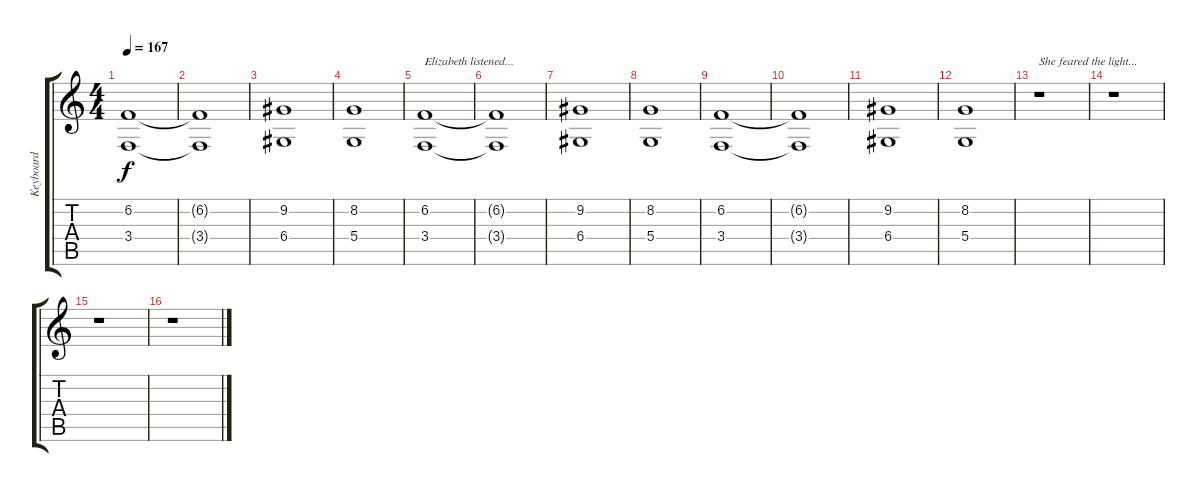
\track ("Keyboard" "Keyboard") {instrument pad4choir}
\staff {score tabs}
\tuning (E4 B3 G3 D3 A2 E2) {hide}
\ts (4 4)
\tempo 167
\clef g2
\ks c
(6.2 3.4).1{dy f} |
(6.2{t} 3.4{t}).1 |
(9.2 6.4).1 |
(8.2 5.4).1 |
(6.2 3.4).1{txt "Elizabeth listened..."} |
(6.2{t} 3.4{t}).1 |
(9.2 6.4).1 |
(8.2 5.4).1 |
(6.2 3.4).1 |
(6.2{t} 3.4{t}).1 |
(9.2 6.4).1 |
(8.2 5.4).1 |
r.1{txt "She feared the light..."} |
r.1 |
r.1 |
r.1
